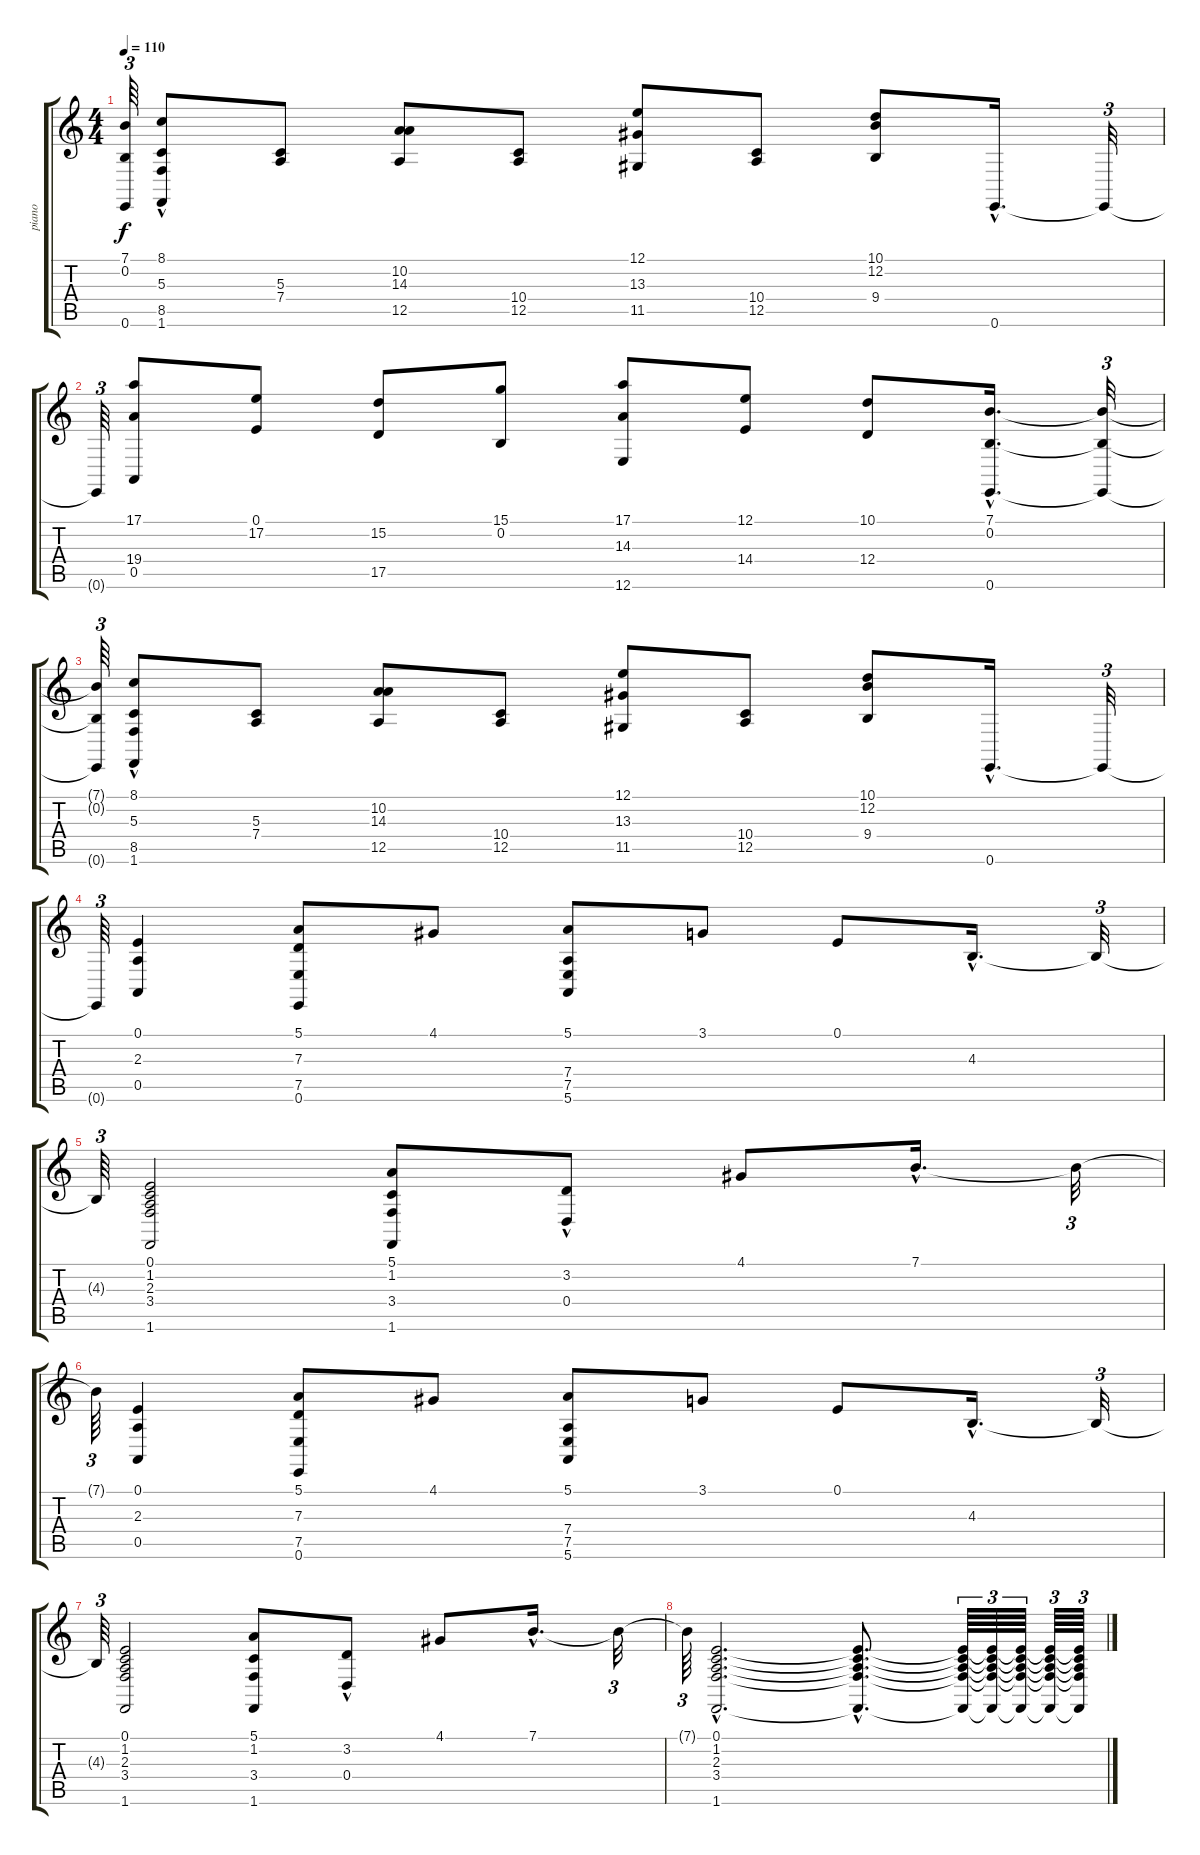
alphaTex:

\track ("piano" "piano") {instrument acousticgrandpiano}
\staff {score tabs}
\tuning (E4 B3 G3 D3 A2 E2) {hide}
\ts (4 4)
\tempo 110
\clef g2
\ks c
(7.1{t} 0.2{t} 0.6{t}).64{tu (3 2) dy f} (8.1 5.3 8.5 1.6{hac}).8 (5.3 7.4).8 (10.2 14.3 12.5).8 (10.4 12.5).8 (12.1 13.3 11.5).8 (10.4 12.5).8 (10.1 12.2 9.4).8 0.6{hac}.16{d} 0.6{t}.32{tu (3 2)} |
0.6{t}.64{tu (3 2)} (17.1 19.4 0.5).8 (0.1 17.2).8 (15.2 17.5).8 (15.1 0.2).8 (17.1 14.3 12.6).8 (12.1 14.4).8 (10.1 12.4).8 (7.1{hac} 0.2{hac} 0.6{hac}).16{d} (7.1{t} 0.2{t} 0.6{t}).32{tu (3 2)} |
(7.1{t} 0.2{t} 0.6{t}).64{tu (3 2)} (8.1 5.3 8.5 1.6{hac}).8 (5.3 7.4).8 (10.2 14.3 12.5).8 (10.4 12.5).8 (12.1 13.3 11.5).8 (10.4 12.5).8 (10.1 12.2 9.4).8 0.6{hac}.16{d} 0.6{t}.32{tu (3 2)} |
0.6{t}.64{tu (3 2)} (0.1 2.3 0.5).4 (5.1 7.3 7.5 0.6).8 4.1.8 (5.1 7.4 7.5 5.6).8 3.1.8 0.1.8 4.3{hac}.16{d} 4.3{t}.32{tu (3 2)} |
4.3{t}.64{tu (3 2)} (0.1 1.2 2.3 3.4 1.6).2 (5.1 1.2 3.4 1.6).8 (3.2{hac} 0.4{hac}).8 4.1.8 7.1{hac}.16{d} 7.1{t}.32{tu (3 2)} |
7.1{t}.64{tu (3 2)} (0.1 2.3 0.5).4 (5.1 7.3 7.5 0.6).8 4.1.8 (5.1 7.4 7.5 5.6).8 3.1.8 0.1.8 4.3{hac}.16{d} 4.3{t}.32{tu (3 2)} |
4.3{t}.64{tu (3 2)} (0.1 1.2 2.3 3.4 1.6).2 (5.1 1.2 3.4 1.6).8 (3.2{hac} 0.4{hac}).8 4.1.8 7.1{hac}.16{d} 7.1{t}.32{tu (3 2)} |
7.1{t}.64{tu (3 2)} (0.1{hac} 1.2{hac} 2.3{hac} 3.4{hac} 1.6{hac}).2{d} (0.1{hac t} 1.2{hac t} 2.3{hac t} 3.4{hac t} 1.6{hac t}).8{d} (0.1{t} 1.2{t} 2.3{t} 3.4{t} 1.6{t}).64{tu (3 2)} (0.1{t} 1.2{t} 2.3{t} 3.4{t} 1.6{t}).64{tu (3 2)} (0.1{t} 1.2{t} 2.3{t} 3.4{t} 1.6{t}).64{tu (3 2)} (0.1{t} 1.2{t} 2.3{t} 3.4{t} 1.6{t}).64{tu (3 2)} (0.1{t} 1.2{t} 2.3{t} 3.4{t} 1.6{t}).64{tu (3 2)}
